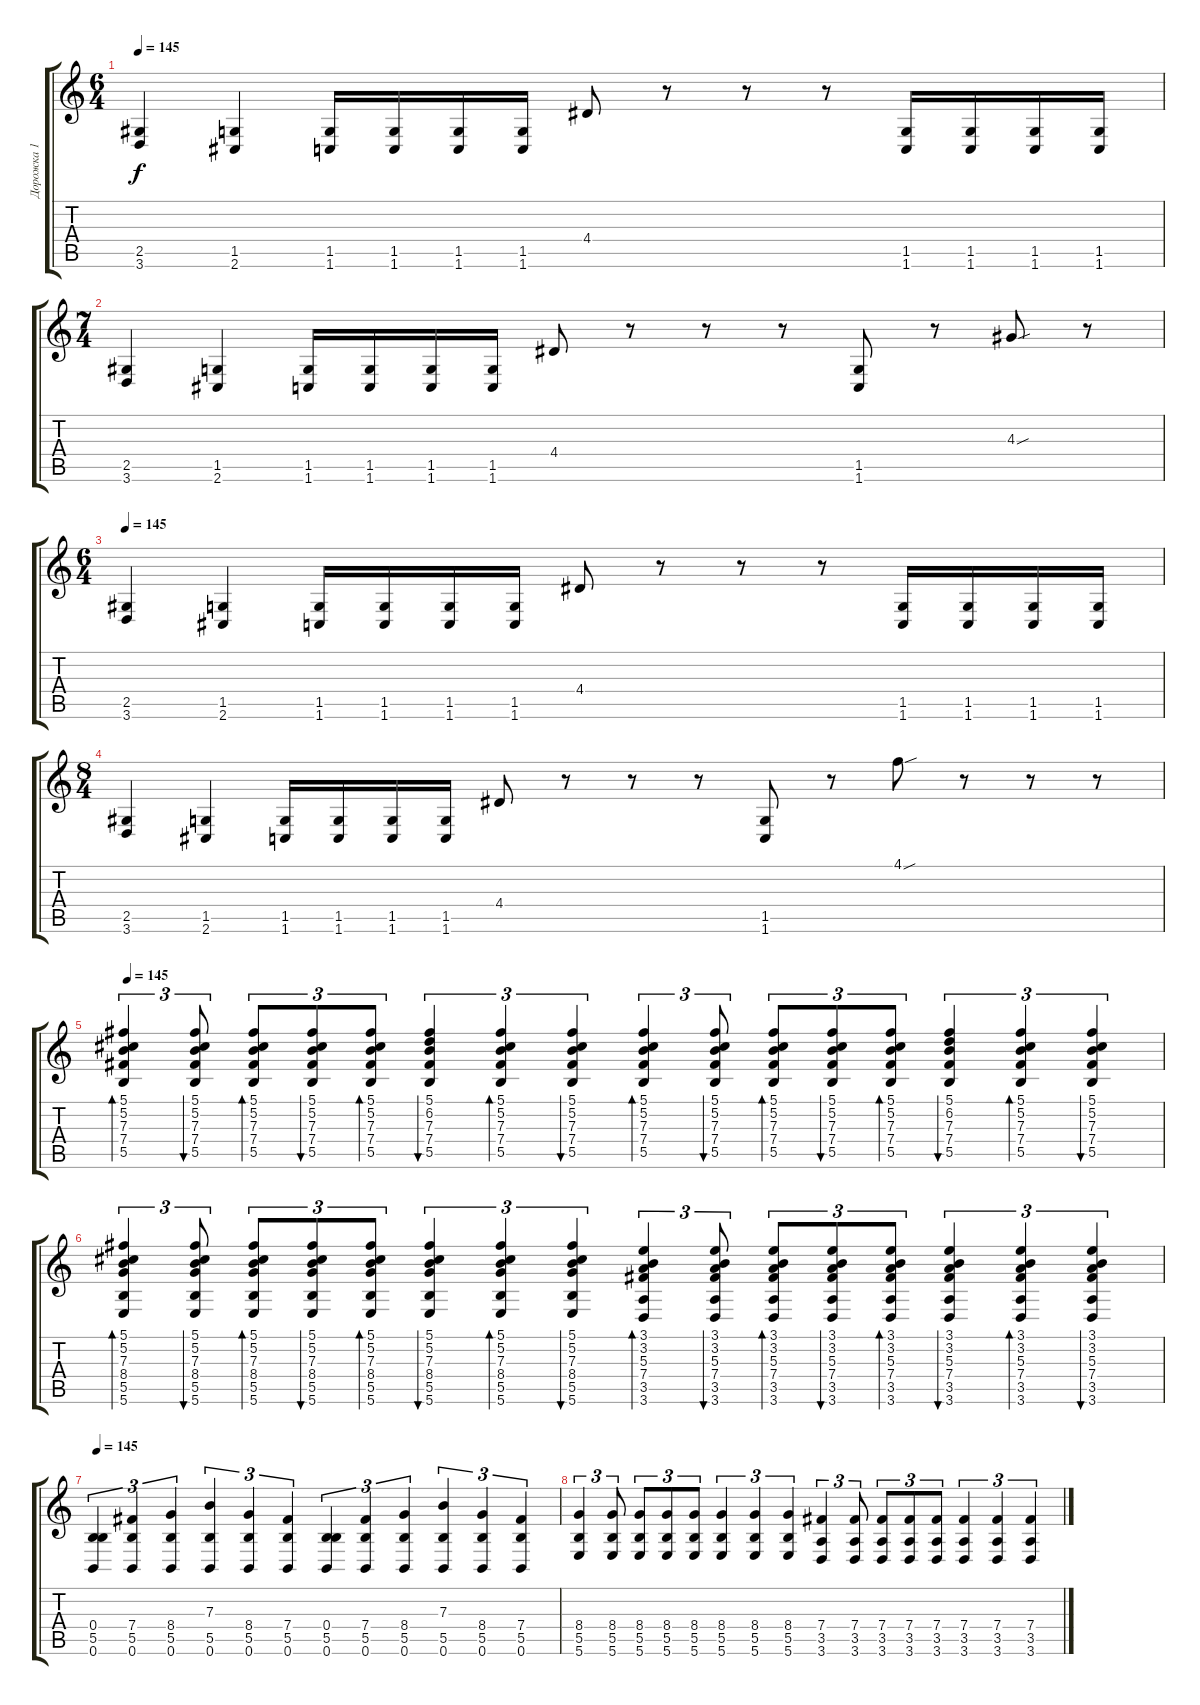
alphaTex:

\track ("Дорожка 1" "Дорожка 1") {instrument distortionguitar}
\staff {score tabs}
\tuning (Db4 Ab3 E3 B2 Gb2 B1) {hide}
\ts (6 4)
\section ("" "")
\tempo 165
\tempo 145
\clef g2
\ks c
(2.5 3.6).4{dy f instrument distortionguitar} (1.5 2.6).4 (1.5 1.6).16 (1.5 1.6).16 (1.5 1.6).16 (1.5 1.6).16 4.4.8 r.8 r.8 r.8 (1.5 1.6).16 (1.5 1.6).16 (1.5 1.6).16 (1.5 1.6).16 |
\ts (7 4)
(2.5 3.6).4 (1.5 2.6).4 (1.5 1.6).16 (1.5 1.6).16 (1.5 1.6).16 (1.5 1.6).16 4.4.8 r.8 r.8 r.8 (1.5 1.6).8 r.8 4.3{sou}.8 r.8 |
\ts (6 4)
\tempo 145
(2.5 3.6).4 (1.5 2.6).4 (1.5 1.6).16 (1.5 1.6).16 (1.5 1.6).16 (1.5 1.6).16 4.4.8 r.8 r.8 r.8 (1.5 1.6).16 (1.5 1.6).16 (1.5 1.6).16 (1.5 1.6).16 |
\ts (8 4)
(2.5 3.6).4 (1.5 2.6).4 (1.5 1.6).16 (1.5 1.6).16 (1.5 1.6).16 (1.5 1.6).16 4.4.8 r.8 r.8 r.8 (1.5 1.6).8 r.8 4.1{sou}.8 r.8 r.8 r.8 |
\tempo 145
(5.1 5.2 7.3 7.4 5.5).4{tu (3 2) bd 60 instrument electricguitarjazz} (5.1 5.2 7.3 7.4 5.5).8{tu (3 2) bu 60} (5.1 5.2 7.3 7.4 5.5).8{tu (3 2) bd 60} (5.1 5.2 7.3 7.4 5.5).8{tu (3 2) bu 60} (5.1 5.2 7.3 7.4 5.5).8{tu (3 2) bd 60} (5.1 6.2 7.3 7.4 5.5).4{tu (3 2) bu 60} (5.1 5.2 7.3 7.4 5.5).4{tu (3 2) bd 60} (5.1 5.2 7.3 7.4 5.5).4{tu (3 2) bu 60} (5.1 5.2 7.3 7.4 5.5).4{tu (3 2) bd 60} (5.1 5.2 7.3 7.4 5.5).8{tu (3 2) bu 60} (5.1 5.2 7.3 7.4 5.5).8{tu (3 2) bd 60} (5.1 5.2 7.3 7.4 5.5).8{tu (3 2) bu 60} (5.1 5.2 7.3 7.4 5.5).8{tu (3 2) bd 60} (5.1 6.2 7.3 7.4 5.5).4{tu (3 2) bu 60} (5.1 5.2 7.3 7.4 5.5).4{tu (3 2) bd 60} (5.1 5.2 7.3 7.4 5.5).4{tu (3 2) bu 60} |
(5.1 5.2 7.3 8.4 5.5 5.6).4{tu (3 2) bd 60} (5.1 5.2 7.3 8.4 5.5 5.6).8{tu (3 2) bu 60} (5.1 5.2 7.3 8.4 5.5 5.6).8{tu (3 2) bd 60} (5.1 5.2 7.3 8.4 5.5 5.6).8{tu (3 2) bu 60} (5.1 5.2 7.3 8.4 5.5 5.6).8{tu (3 2) bd 60} (5.1 5.2 7.3 8.4 5.5 5.6).4{tu (3 2) bu 60} (5.1 5.2 7.3 8.4 5.5 5.6).4{tu (3 2) bd 60} (5.1 5.2 7.3 8.4 5.5 5.6).4{tu (3 2) bu 60} (3.1 3.2 5.3 7.4 3.5 3.6).4{tu (3 2) bd 60} (3.1 3.2 5.3 7.4 3.5 3.6).8{tu (3 2) bu 60} (3.1 3.2 5.3 7.4 3.5 3.6).8{tu (3 2) bd 60} (3.1 3.2 5.3 7.4 3.5 3.6).8{tu (3 2) bu 60} (3.1 3.2 5.3 7.4 3.5 3.6).8{tu (3 2) bd 60} (3.1 3.2 5.3 7.4 3.5 3.6).4{tu (3 2) bu 60} (3.1 3.2 5.3 7.4 3.5 3.6).4{tu (3 2) bd 60} (3.1 3.2 5.3 7.4 3.5 3.6).4{tu (3 2) bu 60} |
\section ("" "")
\tempo 145
(0.4 5.5 0.6).4{tu (3 2) instrument distortionguitar} (7.4 5.5 0.6).4{tu (3 2)} (8.4 5.5 0.6).4{tu (3 2)} (7.3 5.5 0.6).4{tu (3 2)} (8.4 5.5 0.6).4{tu (3 2)} (7.4 5.5 0.6).4{tu (3 2)} (0.4 5.5 0.6).4{tu (3 2)} (7.4 5.5 0.6).4{tu (3 2)} (8.4 5.5 0.6).4{tu (3 2)} (7.3 5.5 0.6).4{tu (3 2)} (8.4 5.5 0.6).4{tu (3 2)} (7.4 5.5 0.6).4{tu (3 2)} |
(8.4 5.5 5.6).4{tu (3 2)} (8.4 5.5 5.6).8{tu (3 2)} (8.4 5.5 5.6).8{tu (3 2)} (8.4 5.5 5.6).8{tu (3 2)} (8.4 5.5 5.6).8{tu (3 2)} (8.4 5.5 5.6).4{tu (3 2)} (8.4 5.5 5.6).4{tu (3 2)} (8.4 5.5 5.6).4{tu (3 2)} (7.4 3.5 3.6).4{tu (3 2)} (7.4 3.5 3.6).8{tu (3 2)} (7.4 3.5 3.6).8{tu (3 2)} (7.4 3.5 3.6).8{tu (3 2)} (7.4 3.5 3.6).8{tu (3 2)} (7.4 3.5 3.6).4{tu (3 2)} (7.4 3.5 3.6).4{tu (3 2)} (7.4 3.5 3.6).4{tu (3 2)}
